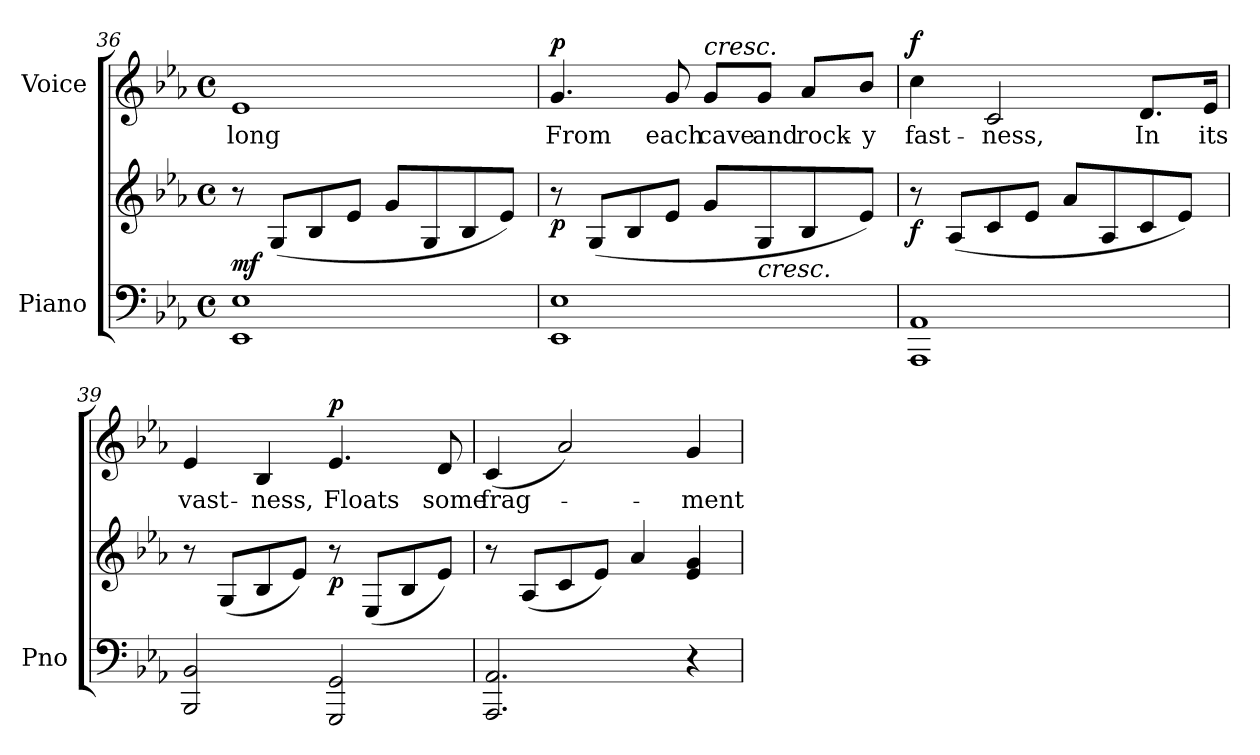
**kern	**kern	**dynam	**kern	**text	**dynam
*part2	*part2	*part2	*part1	*part1	*part1
*staff3	*staff2	*staff2/3	*staff1	*staff1	*staff1
*I"Piano	*	*	*I"Voice	*	*
*I'Pno	*	*	*	*	*
*clefF4	*clefG2	*	*clefG2	*	*
*k[b-e-a-]	*k[b-e-a-]	*	*k[b-e-a-]	*	*
*M4/4	*M4/4	*	*M4/4	*	*
*met(c)	*met(c)	*	*met(c)	*	*
=36	=36	=36	=36	=36	=36
!	!	!LO:DY:b	!	!LO:LY:b	!
1EE- 1E-	8r	mf	1e-	long	.
.	(<8G/L	.	.	.	.
.	8B-/	.	.	.	.
.	8e-/J	.	.	.	.
.	8g/L	.	.	.	.
.	8G/	.	.	.	.
.	8B-/	.	.	.	.
.	8e-/J)	.	.	.	.
=37	=37	=37	=37	=37	=37
!	!	!LO:DY:b	!	!LO:LY:b	!LO:DY:a
1EE- 1E-	8r	p	4.g/	From	p
.	(<8G/L	.	.	.	.
.	8B-/	.	.	.	.
!	!	!	!	!LO:LY:b	!
.	8e-/J	.	8g/	each	.
!	!	!	!LO:TX:a:i:t=cresc.	!	!
!	!	!	!	!LO:LY:b	!
.	8g/L	.	8g/L	cave	.
!	!LO:TX:b:i:t=cresc.	!	!	!	!
!	!	!	!	!LO:LY:b	!
.	8G/	.	8g/J	and	.
!	!	!	!	!LO:LY:b	!
.	8B-/	.	8a-/L	rock-	.
!	!	!	!	!LO:LY:b	!
.	8e-/J)	.	8b-/J	-y	.
!!LO:LB:g=z
=38	=38	=38	=38	=38	=38
!	!	!LO:DY:b	!	!LO:LY:b	!LO:DY:a
1AAA- 1AA-	8r	f	4cc\	fast-	f
.	(<8A-/L	.	.	.	.
!	!	!	!	!LO:LY:b	!
.	8c/	.	2c/	-ness,	.
.	8e-/J	.	.	.	.
.	8a-/L	.	.	.	.
.	8A-/	.	.	.	.
!	!	!	!	!LO:LY:b	!
.	8c/	.	8.d/L	In	.
.	8e-/J)	.	.	.	.
!	!	!	!	!LO:LY:b	!
.	.	.	16e-/Jk	its	.
=39	=39	=39	=39	=39	=39
!	!	!	!	!LO:LY:b	!
2BBB-/ 2BB-/	8r	.	4e-/	vast-	.
.	(<8G/L	.	.	.	.
!	!	!	!	!LO:LY:b	!
.	8B-/	.	4B-/	-ness,	.
.	8e-/J)	.	.	.	.
!	!	!LO:DY:b	!	!LO:LY:b	!LO:DY:a
2GGG/ 2GG/	8r	p	4.e-/	Floats	p
.	(<8E-/L	.	.	.	.
.	8B-/	.	.	.	.
!	!	!	!	!LO:LY:b	!
.	8e-/J)	.	8d/	some	.
=40	=40	=40	=40	=40	=40
!	!	!	!	!LO:LY:b	!
2.AAA-/ 2.AA-/	8r	.	(<4c/	frag-	.
.	(<8A-/L	.	.	.	.
.	8c/	.	2a-/)	.	.
.	8e-/J)	.	.	.	.
.	4a-/	.	.	.	.
!	!	!	!	!LO:LY:b	!
4r	4e-/ 4g/	.	4g/	-ment	.
=	=	=	=	=	=
*-	*-	*-	*-	*-	*-
